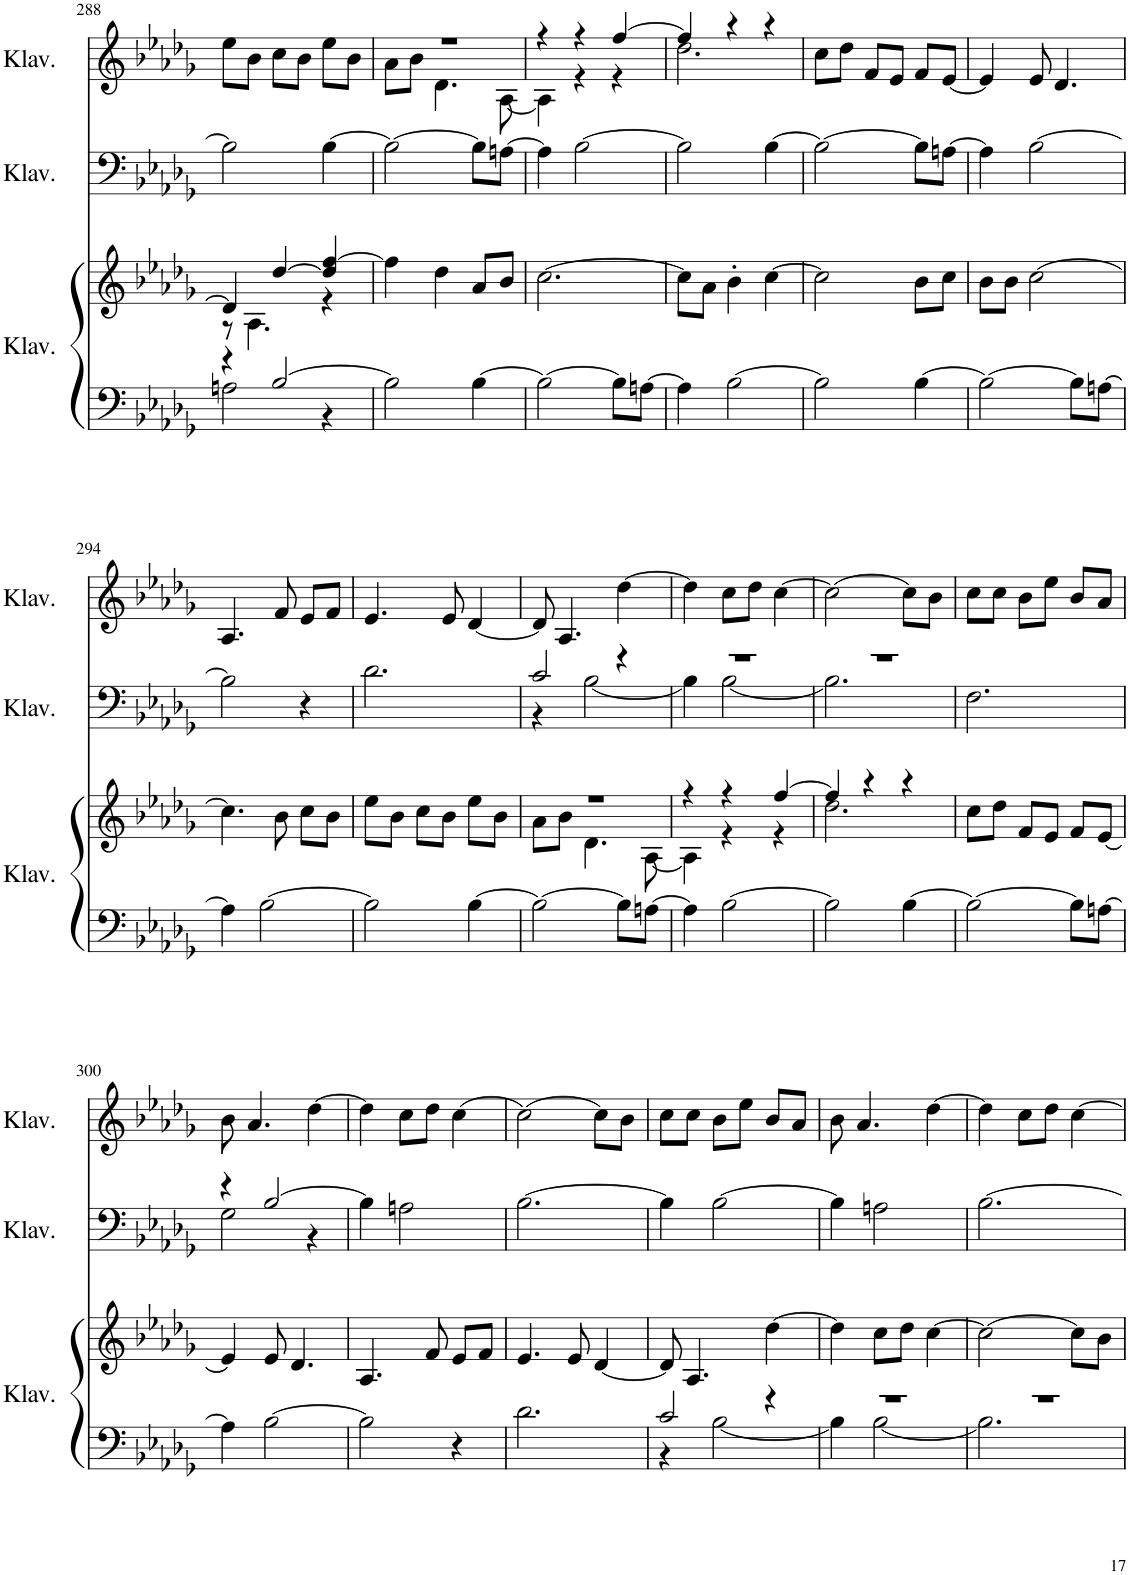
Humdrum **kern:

**kern	**kern	**kern	**kern
*part3	*part3	*part2	*part1
*staff4	*staff3	*staff2	*staff1
*I"Klavier	*	*I"Klavier	*I"Klavier
*I'Klav.	*	*I'Klav.	*I'Klav.
!!LO:PB:g=z
*clefF4	*clefG2	*clefG2	*clefG2
*k[b-e-a-d-g-]	*k[b-e-a-d-g-]	*k[b-e-a-d-g-]	*k[b-e-a-d-g-]
*M3/4	*M3/4	*M3/4	*M3/4
=288	=288	=288	=288
*^	*^	*	*
4r	2An\	4d-/]	8r	2B-\]	8ee-\L
.	.	.	4.A-\	.	8b-\J
[2B-/	.	[4dd-/	.	.	8cc\L
.	.	.	.	.	8b-\J
.	4r	4dd-/] [4ff/	4r	[4B-\	8ee-\L
.	.	.	.	.	8b-\J
*v	*v	*	*	*	*
*	*v	*v	*	*
=289	=289	=289	=289
*	*	*	*^
2B-\]	4ff\]	2B-\_	2.r	8a-\L
.	.	.	.	8b-\J
.	4dd-\	.	.	4.d-\
[4B-\	8a-/L	8B-\L]	.	.
.	8b-/J	[8An\J	.	[8A-\
=290	=290	=290	=290	=290
2B-\_	[2.cc\	4A\]	4r	4A-\]
.	.	[2B-\	4r	4r
8B-\L]	.	.	[4ff/	4r
[8An\J	.	.	.	.
=291	=291	=291	=291	=291
4A\]	8cc\L]	2B-\]	4ff/]	2.dd-\
.	8a-\J	.	.	.
[2B-\	4b-'\	.	4r	.
.	[4cc\	[4B-\	4r	.
*	*	*	*v	*v
=292	=292	=292	=292
2B-\]	2cc\]	2B-\_	8cc\L
.	.	.	8dd-\J
.	.	.	8f/L
.	.	.	8e-/J
[4B-\	8b-\L	8B-\L]	8f/L
.	8cc\J	[8An\J	[8e-/J
=293	=293	=293	=293
2B-\_	8b-\L	4A\]	4e-/]
.	8b-\J	.	.
.	[2cc\	[2B-\	8e-/
.	.	.	4.d-/
8B-\L]	.	.	.
[8An\J	.	.	.
!!LO:LB:g=z
=294	=294	=294	=294
4A\]	4.cc\]	2B-\]	4.A-/
[2B-\	.	.	.
.	8b-\	.	8f/
.	8cc\L	4r	8e-/L
.	8b-\J	.	8f/J
=295	=295	=295	=295
2B-\]	8ee-\L	2.d-\	4.e-/
.	8b-\J	.	.
.	8cc\L	.	.
.	8b-\J	.	8e-/
[4B-\	8ee-\L	.	[4d-/
.	8b-\J	.	.
=296	=296	=296	=296
*	*^	*^	*
2B-\_	2.r	8a-\L	2c/	4r	8d-/]
.	.	8b-\J	.	.	4.A-/
.	.	4.d-\	.	[2B-\	.
8B-\L]	.	.	4r	.	[4dd-\
[8An\J	.	[8A-\	.	.	.
=297	=297	=297	=297	=297	=297
4A\]	4r	4A-\]	2.r	4B-\]	4dd-\]
[2B-\	4r	4r	.	[2B-\	8cc\L
.	.	.	.	.	8dd-\J
.	[4ff/	4r	.	.	[4cc\
=298	=298	=298	=298	=298	=298
2B-\]	4ff/]	2.dd-\	2.r	2.B-\]	2cc\_
.	4r	.	.	.	.
[4B-\	4r	.	.	.	8cc\L]
.	.	.	.	.	8b-\J
*	*v	*v	*	*	*
*	*	*v	*v	*
=299	=299	=299	=299
2B-\_	8cc\L	2.F\	8cc\L
.	8dd-\J	.	8cc\J
.	8f/L	.	8b-\L
.	8e-/J	.	8ee-\J
8B-\L]	8f/L	.	8b-/L
[8An\J	[8e-/J	.	8a-/J
!!LO:LB:g=z
=300	=300	=300	=300
*	*	*^	*
4A\]	4e-/]	4r	2G-\	8b-\
.	.	.	.	4.a-/
[2B-\	8e-/	[2B-/	.	.
.	4.d-/	.	.	.
.	.	.	4r	[4dd-\
*	*	*v	*v	*
=301	=301	=301	=301
2B-\]	4.A-/	4B-\]	4dd-\]
.	.	2An\	8cc\L
.	8f/	.	8dd-\J
4r	8e-/L	.	[4cc\
.	8f/J	.	.
=302	=302	=302	=302
2.d-\	4.e-/	[2.B-\	2cc\_
.	8e-/	.	.
.	[4d-/	.	8cc\L]
.	.	.	8b-\J
=303	=303	=303	=303
*^	*	*	*
2c/	4r	8d-/]	4B-\]	8cc\L
.	.	4.A-/	.	8cc\J
.	[2B-\	.	[2B-\	8b-\L
.	.	.	.	8ee-\J
4r	.	[4dd-\	.	8b-/L
.	.	.	.	8a-/J
=304	=304	=304	=304	=304
2.r	4B-\]	4dd-\]	4B-\]	8b-\
.	.	.	.	4.a-/
.	[2B-\	8cc\L	2An\	.
.	.	8dd-\J	.	.
.	.	[4cc\	.	[4dd-\
=305	=305	=305	=305	=305
2.r	2.B-\]	2cc\_	[2.B-\	4dd-\]
.	.	.	.	8cc\L
.	.	.	.	8dd-\J
.	.	8cc\L]	.	[4cc\
.	.	8b-\J	.	.
*v	*v	*	*	*
=	=	=	=
*-	*-	*-	*-
